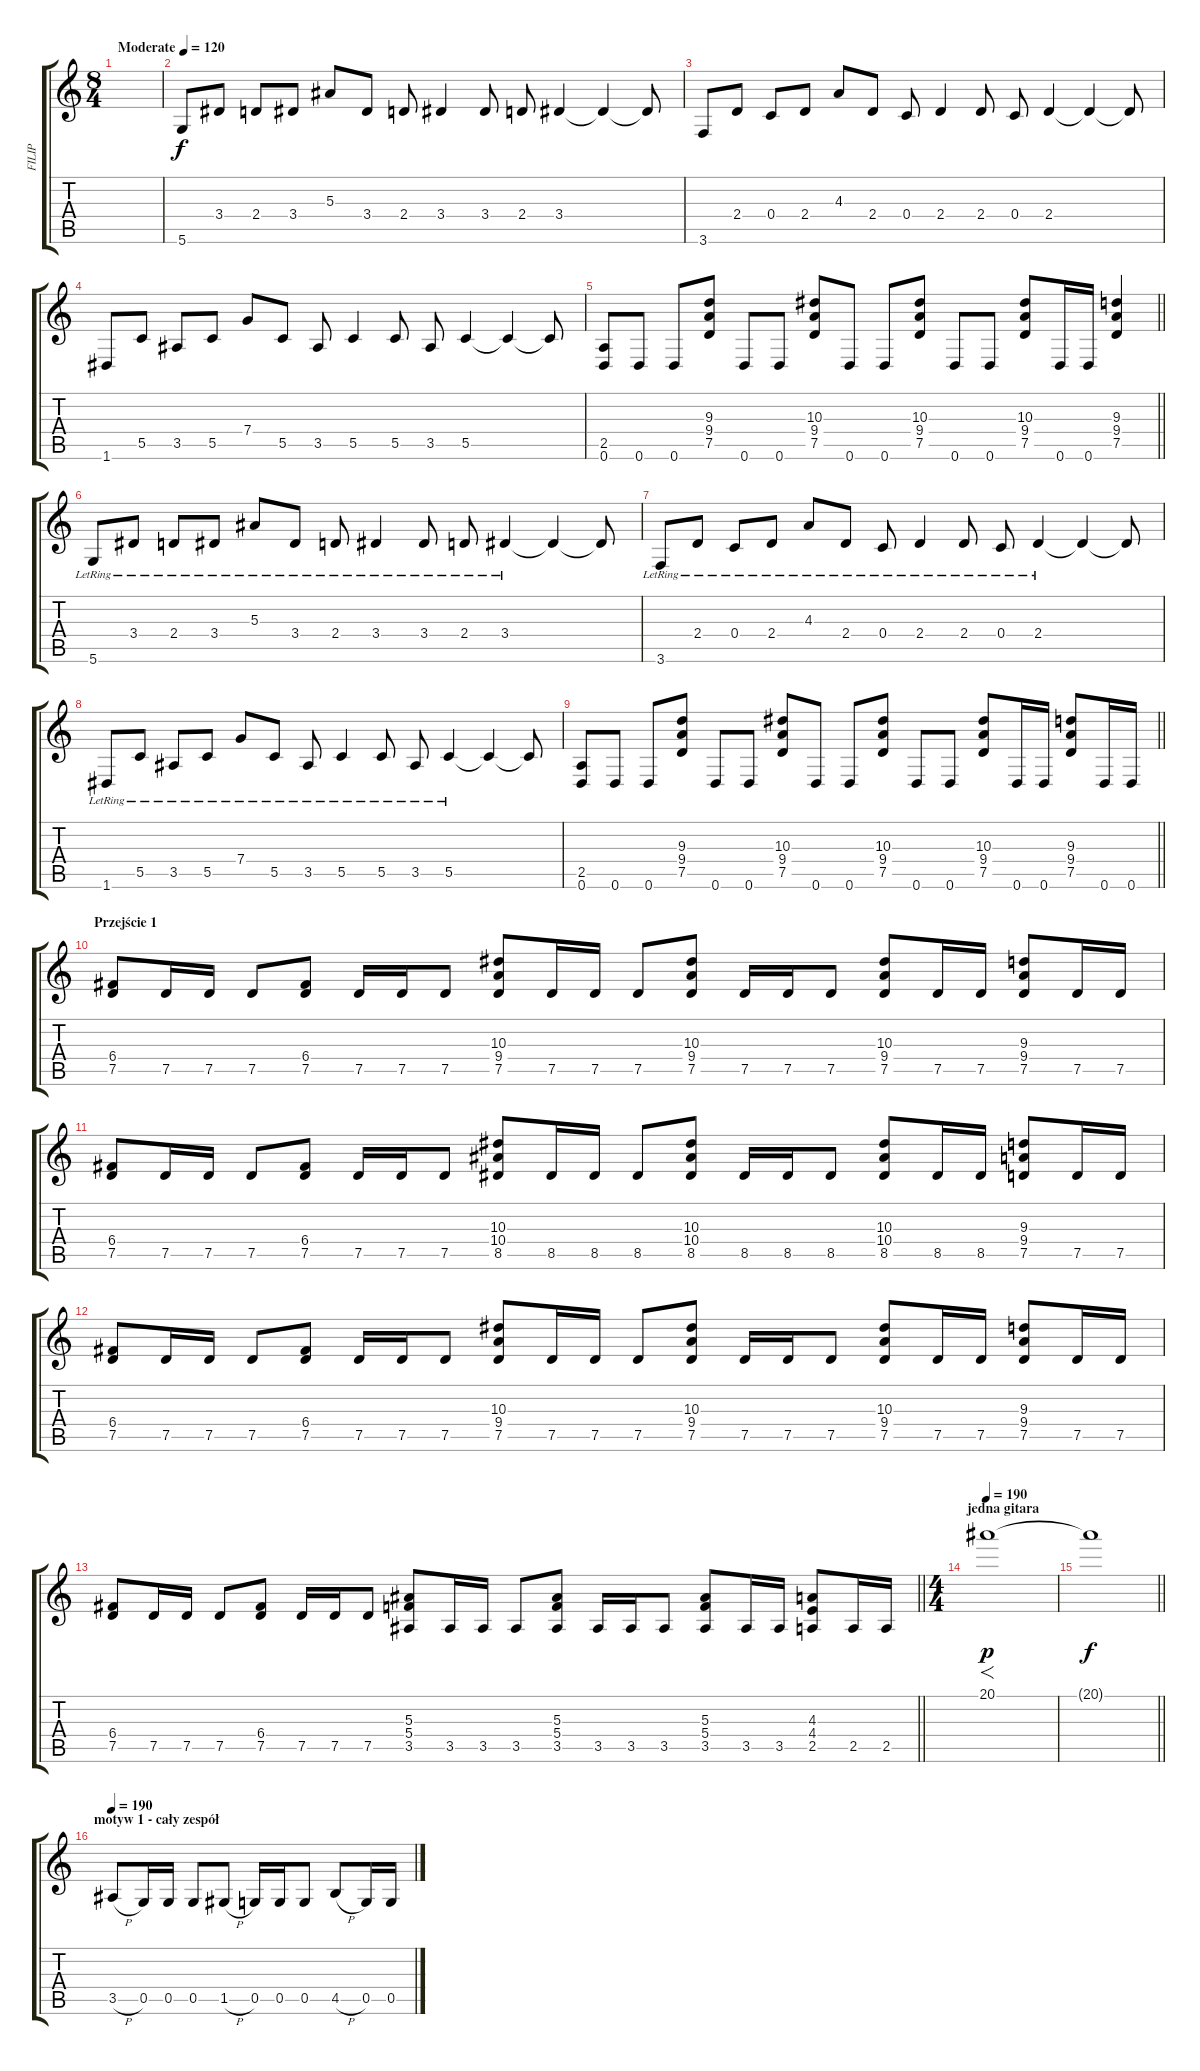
\track ("FILIP" "FILIP") {instrument distortionguitar}
\staff {score tabs}
\tuning (D4 A3 F3 C3 G2 D2) {hide}
\ts (8 4)
\tempo (120 "Moderate")
\clef g2
\ks c
|
5.6.8 3.4.8 2.4.8 3.4.8 5.3.8 3.4.8 2.4.8 3.4.4 3.4.8 2.4.8 3.4.4 3.4{t}.4 3.4{t}.8 |
3.6.8 2.4.8 0.4.8 2.4.8 4.3.8 2.4.8 0.4.8 2.4.4 2.4.8 0.4.8 2.4.4 2.4{t}.4 2.4{t}.8 |
1.6.8 5.5.8 3.5.8 5.5.8 7.4.8 5.5.8 3.5.8 5.5.4 5.5.8 3.5.8 5.5.4 5.5{t}.4 5.5{t}.8 |
\barLineRight lightlight
(2.5 0.6).8 0.6.8 0.6.8 (9.3 9.4 7.5).8 0.6.8 0.6.8 (10.3 9.4 7.5).8 0.6.8 0.6.8 (10.3 9.4 7.5).8 0.6.8 0.6.8 (10.3 9.4 7.5).8 0.6.16 0.6.16 (9.3 9.4 7.5).4 |
5.6{lr}.8 3.4{lr}.8 2.4{lr}.8 3.4{lr}.8 5.3{lr}.8 3.4{lr}.8 2.4{lr}.8 3.4{lr}.4 3.4{lr}.8 2.4{lr}.8 3.4{lr}.4 3.4{t}.4 3.4{t}.8 |
3.6{lr}.8 2.4{lr}.8 0.4{lr}.8 2.4{lr}.8 4.3{lr}.8 2.4{lr}.8 0.4{lr}.8 2.4{lr}.4 2.4{lr}.8 0.4{lr}.8 2.4{lr}.4 2.4{t}.4 2.4{t}.8 |
1.6{lr}.8 5.5{lr}.8 3.5{lr}.8 5.5{lr}.8 7.4{lr}.8 5.5{lr}.8 3.5{lr}.8 5.5{lr}.4 5.5{lr}.8 3.5{lr}.8 5.5{lr}.4 5.5{t}.4 5.5{t}.8 |
\barLineRight lightlight
(2.5 0.6).8 0.6.8 0.6.8 (9.3 9.4 7.5).8 0.6.8 0.6.8 (10.3 9.4 7.5).8 0.6.8 0.6.8 (10.3 9.4 7.5).8 0.6.8 0.6.8 (10.3 9.4 7.5).8 0.6.16 0.6.16 (9.3 9.4 7.5).8 0.6.16 0.6.16 |
\section ("" "Przejście 1")
(6.4 7.5).8 7.5.16 7.5.16 7.5.8 (6.4 7.5).8 7.5.16 7.5.16 7.5.8 (10.3 9.4 7.5).8 7.5.16 7.5.16 7.5.8 (10.3 9.4 7.5).8 7.5.16 7.5.16 7.5.8 (10.3 9.4 7.5).8 7.5.16 7.5.16 (9.3 9.4 7.5).8 7.5.16 7.5.16 |
(6.4 7.5).8 7.5.16 7.5.16 7.5.8 (6.4 7.5).8 7.5.16 7.5.16 7.5.8 (10.3 10.4 8.5).8 8.5.16 8.5.16 8.5.8 (10.3 10.4 8.5).8 8.5.16 8.5.16 8.5.8 (10.3 10.4 8.5).8 8.5.16 8.5.16 (9.3 9.4 7.5).8 7.5.16 7.5.16 |
(6.4 7.5).8 7.5.16 7.5.16 7.5.8 (6.4 7.5).8 7.5.16 7.5.16 7.5.8 (10.3 9.4 7.5).8 7.5.16 7.5.16 7.5.8 (10.3 9.4 7.5).8 7.5.16 7.5.16 7.5.8 (10.3 9.4 7.5).8 7.5.16 7.5.16 (9.3 9.4 7.5).8 7.5.16 7.5.16 |
\barLineRight lightlight
(6.4 7.5).8 7.5.16 7.5.16 7.5.8 (6.4 7.5).8 7.5.16 7.5.16 7.5.8 (5.3 5.4 3.5).8 3.5.16 3.5.16 3.5.8 (5.3 5.4 3.5).8 3.5.16 3.5.16 3.5.8 (5.3 5.4 3.5).8 3.5.16 3.5.16 (4.3 4.4 2.5).8 2.5.16 2.5.16 |
\ts (4 4)
\section ("" "jedna gitara")
\tempo 190
20.1.1{f dy p} |
\barLineRight lightlight
20.1{t}.1{dy f} |
\section ("" "motyw 1 - cały zespół")
\tempo 190
3.5{h}.8 0.5.16 0.5.16 0.5.8 1.5{h}.8 0.5.16 0.5.16 0.5.8 4.5{h}.8 0.5.16 0.5.16
